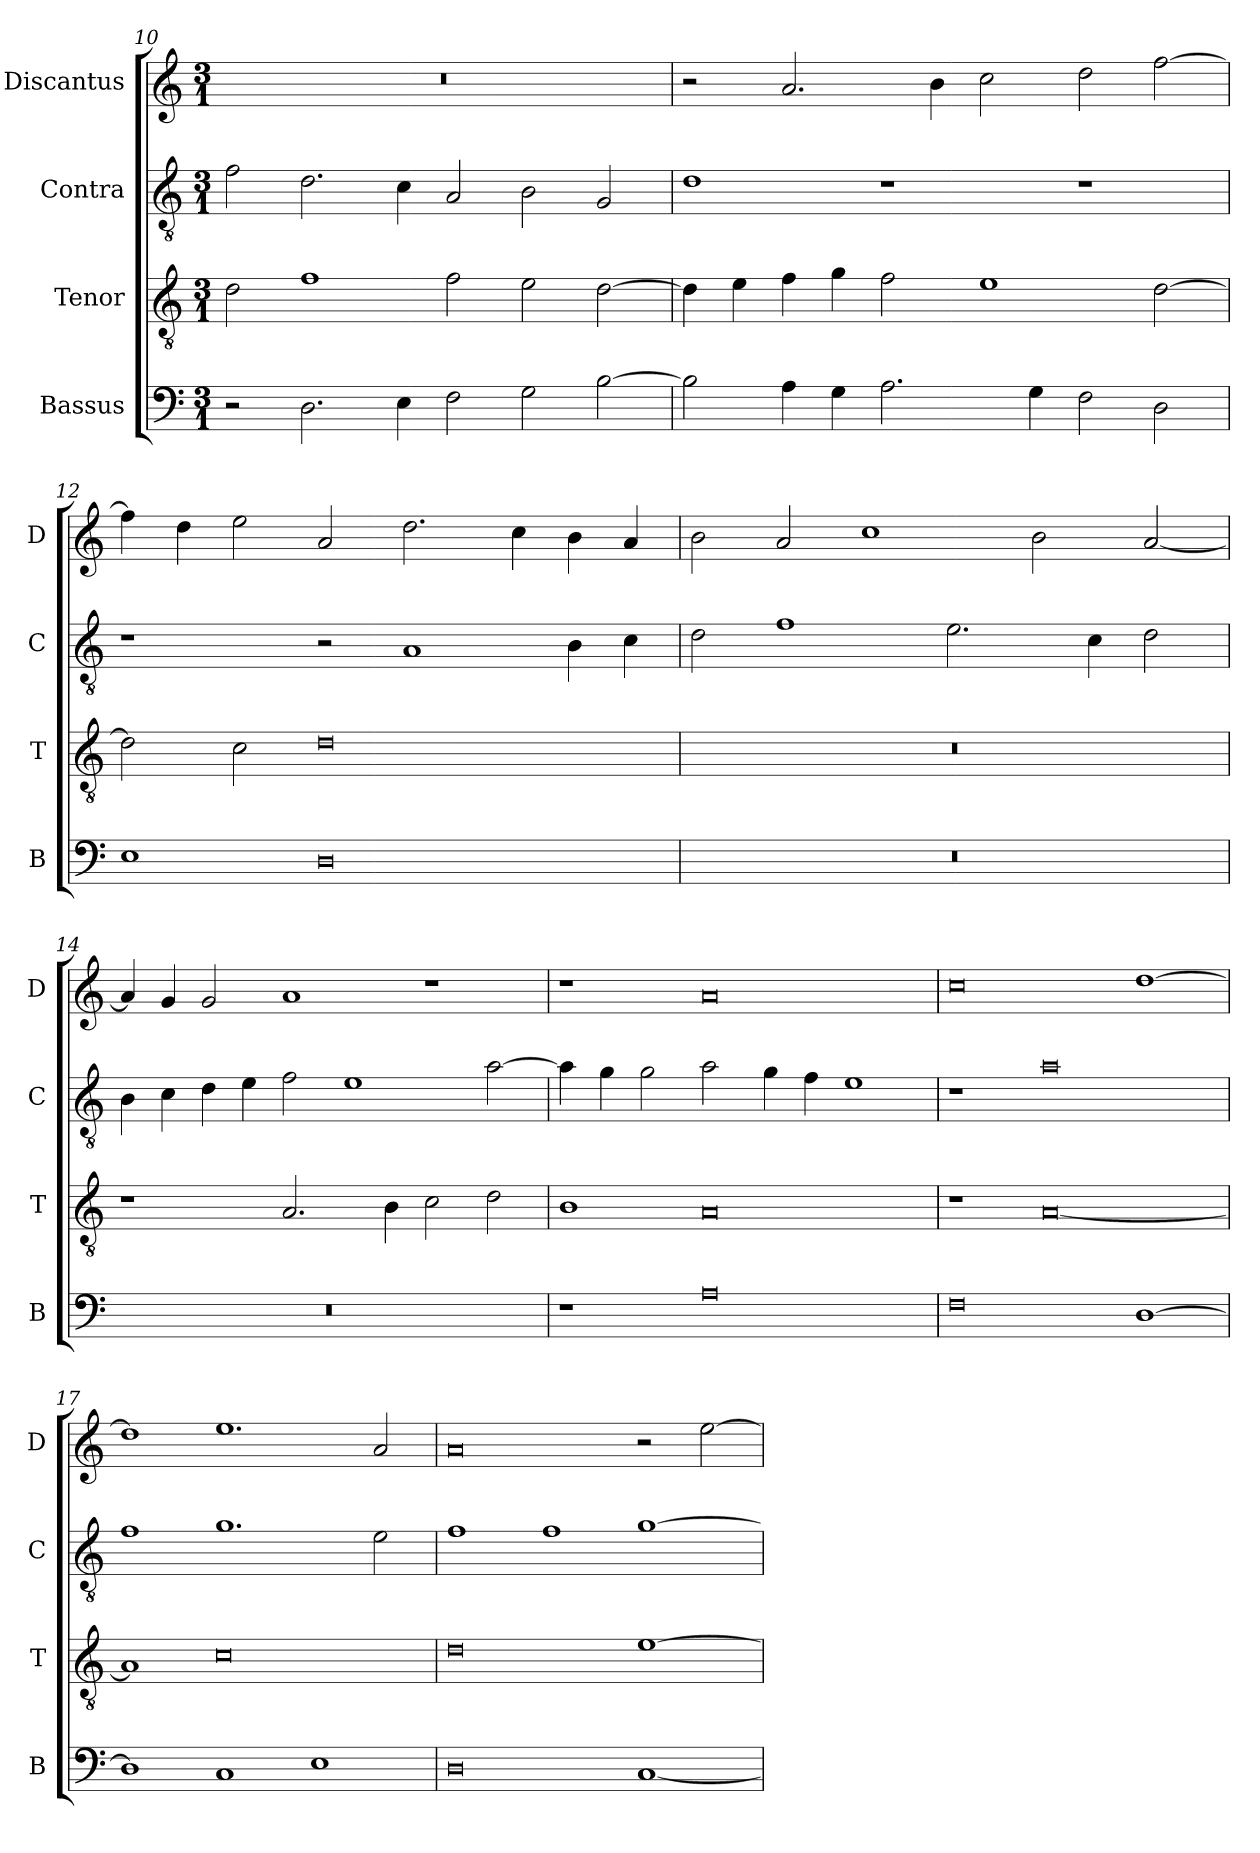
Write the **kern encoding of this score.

**kern	**kern	**kern	**kern
*part4	*part3	*part2	*part1
*staff4	*staff3	*staff2	*staff1
*I"Bassus	*I"Tenor	*I"Contra	*I"Discantus
*I'B	*I'T	*I'C	*I'D
*clefF4	*clefGv2	*clefGv2	*clefG2
*k[]	*k[]	*k[]	*k[]
*M3/1	*M3/1	*M3/1	*M3/1
=10	=10	=10	=10
2r	2d\	2f\	0.r
2.D\	1f	2.d\	.
4E\	.	4c\	.
2F\	2f\	2A/	.
2G\	2e\	2B\	.
[2B\	[2d\	2G/	.
=11	=11	=11	=11
2B\]	4d\]	1d	2r
.	4e\	.	.
4A\	4f\	.	2.a/
4G\	4g\	.	.
2.A\	2f\	1r	.
.	.	.	4b\
.	1e	.	2cc\
4G\	.	.	.
2F\	.	1r	2dd\
2D\	[2d\	.	[2ff\
=12	=12	=12	=12
1E	2d\]	1r	4ff\]
.	.	.	4dd\
.	2c\	.	2ee\
0D	0d	2r	2a/
.	.	1A	2.dd\
.	.	.	4cc\
.	.	4B\	4b\
.	.	4c\	4a/
=13	=13	=13	=13
0.r	0.r	2d\	2b\
.	.	1f	2a/
.	.	.	1cc
.	.	2.e\	.
.	.	.	2b\
.	.	4c\	.
.	.	2d\	[2a/
=14	=14	=14	=14
0.r	1r	4B\	4a/]
.	.	4c\	4g/
.	.	4d\	2g/
.	.	4e\	.
.	2.A/	2f\	1a
.	.	1e	.
.	4B\	.	.
.	2c\	.	1r
.	2d\	[2a\	.
=15	=15	=15	=15
1r	1B	4a\]	1r
.	.	4g\	.
.	.	2g\	.
0A	0A	2a\	0a
.	.	4g\	.
.	.	4f\	.
.	.	1e	.
=16	=16	=16	=16
0F	1r	1r	0cc
.	[0A	0a	.
[1D	.	.	[1dd
=17	=17	=17	=17
1D]	1A]	1f	1dd]
1C	0c	1.g	1.ee
1E	.	.	.
.	.	2e\	2a/
=18	=18	=18	=18
0D	0d	1f	0a
.	.	1f	.
[1C	[1e	[1g	2r
.	.	.	[2ee\
=	=	=	=
*-	*-	*-	*-
